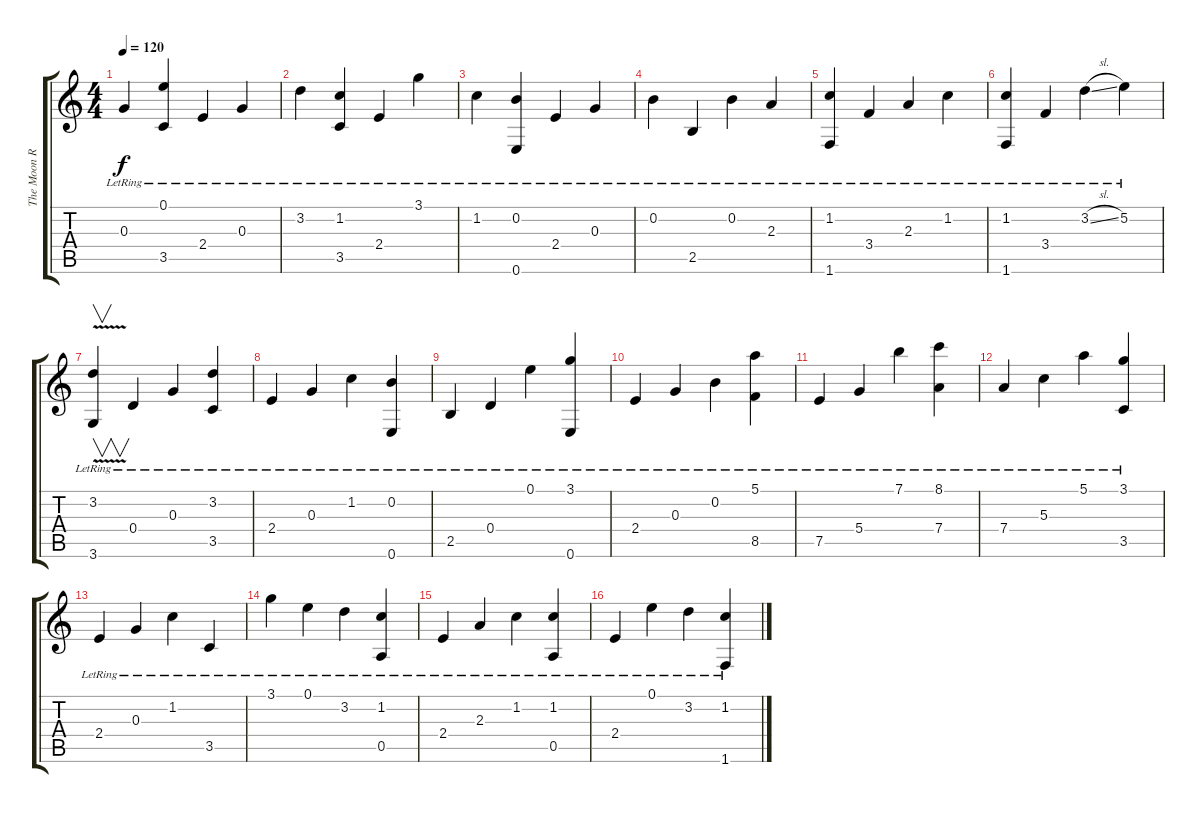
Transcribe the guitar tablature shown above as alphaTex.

\track ("The Moon Represents My Heart" "The Moon R") {instrument acousticguitarsteel}
\staff {score tabs}
\tuning (E4 B3 G3 D3 A2 E2) {hide}
\ts (4 4)
\tempo 120
\clef g2
\ks c
0.3{lr}.4{dy f} (0.1{lr} 3.5).4 2.4{lr}.4 0.3{lr}.4 |
3.2{lr}.4 (1.2 3.5{lr}).4 2.4{lr}.4 3.1{lr}.4 |
1.2{lr}.4 (0.2{lr} 0.6).4 2.4{lr}.4 0.3{lr}.4 |
0.2{lr}.4 2.5{lr}.4 0.2{lr}.4 2.3{lr}.4 |
(1.2 1.6{lr}).4 3.4{lr}.4 2.3{lr}.4 1.2{lr}.4 |
(1.2{lr} 1.6{lr}).4 3.4{lr}.4 3.2{sl lr}.4 5.2{lr}.4 |
(3.2 3.6{v lr}).4{v} 0.4{lr}.4 0.3{lr}.4 (3.2{lr} 3.5{lr}).4 |
2.4{lr}.4 0.3{lr}.4 1.2{lr}.4 (0.2{lr} 0.6{lr}).4 |
2.5{lr}.4 0.4{lr}.4 0.1{lr}.4 (3.1{lr} 0.6).4 |
2.4{lr}.4 0.3{lr}.4 0.2{lr}.4 (5.1{lr} 8.5).4 |
7.5{lr}.4 5.4{lr}.4 7.1{lr}.4 (8.1{lr} 7.4{lr}).4 |
7.4{lr}.4 5.3{lr}.4 5.1{lr}.4 (3.1{lr} 3.5{lr}).4 |
2.4{lr}.4 0.3{lr}.4 1.2{lr}.4 3.5{lr}.4 |
3.1{lr}.4 0.1{lr}.4 3.2{lr}.4 (1.2{lr} 0.5{lr}).4 |
2.4{lr}.4 2.3{lr}.4 1.2{lr}.4 (1.2 0.5{lr}).4 |
2.4{lr}.4 0.1{lr}.4 3.2{lr}.4 (1.2 1.6{lr}).4
